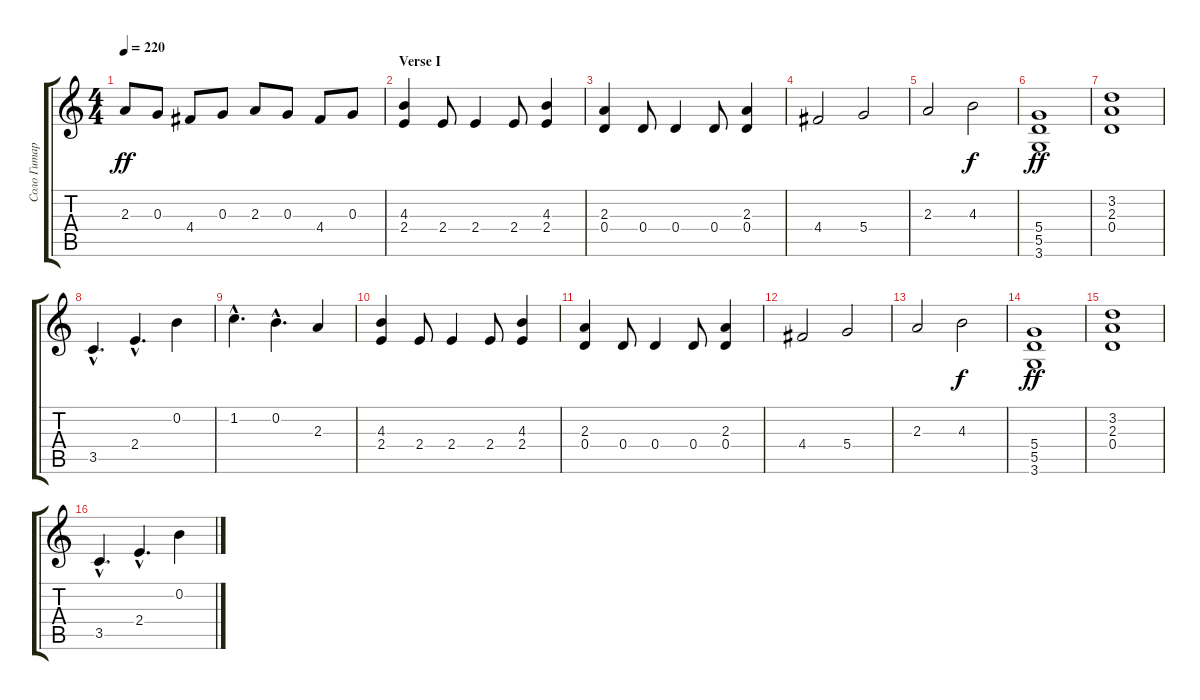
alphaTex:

\track ("Соло Гитара" "Соло Гитар") {instrument overdrivenguitar}
\staff {score tabs}
\tuning (E4 B3 G3 D3 A2 E2) {hide}
\ts (4 4)
\tempo 220
\clef g2
\ks c
2.3.8{dy ff} 0.3.8 4.4.8 0.3.8 2.3.8 0.3.8 4.4.8 0.3.8 |
\section ("" "Verse I")
(4.3 2.4).4 2.4.8 2.4.4 2.4.8 (4.3 2.4).4 |
(2.3 0.4).4 0.4.8 0.4.4 0.4.8 (2.3 0.4).4 |
4.4.2 5.4.2 |
2.3.2 4.3.2{dy f} |
(5.4 5.5 3.6).1{dy ff} |
(3.2 2.3 0.4).1 |
3.5{hac}.4{d} 2.4{hac}.4{d} 0.2.4 |
1.2{hac}.4{d} 0.2{hac}.4{d} 2.3.4 |
(4.3 2.4).4 2.4.8 2.4.4 2.4.8 (4.3 2.4).4 |
(2.3 0.4).4 0.4.8 0.4.4 0.4.8 (2.3 0.4).4 |
4.4.2 5.4.2 |
2.3.2 4.3.2{dy f} |
(5.4 5.5 3.6).1{dy ff} |
(3.2 2.3 0.4).1 |
3.5{hac}.4{d} 2.4{hac}.4{d} 0.2.4
